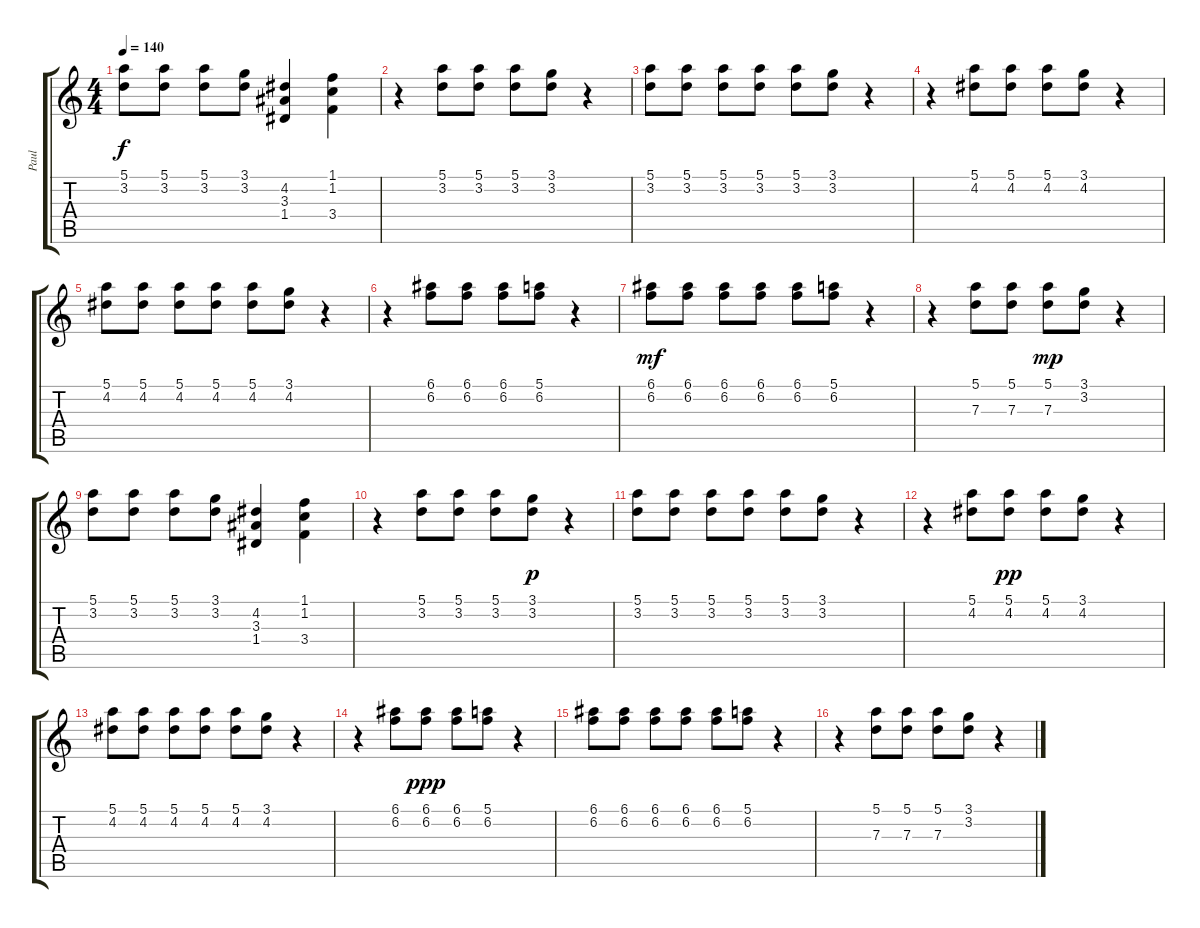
\track ("Paul" "Paul") {instrument distortionguitar}
\staff {score tabs}
\tuning (E4 B3 G3 D3 A2 E2) {hide}
\ts (4 4)
\tempo 140
\clef g2
\ks c
(5.1 3.2).8{dy f} (5.1 3.2).8 (5.1 3.2).8 (3.1 3.2).8 (4.2 3.3 1.4).4 (1.1 1.2 3.4).4 |
r.4 (5.1 3.2).8 (5.1 3.2).8 (5.1 3.2).8 (3.1 3.2).8 r.4 |
(5.1 3.2).8 (5.1 3.2).8 (5.1 3.2).8 (5.1 3.2).8 (5.1 3.2).8 (3.1 3.2).8 r.4 |
r.4 (5.1 4.2).8 (5.1 4.2).8 (5.1 4.2).8 (3.1 4.2).8 r.4 |
(5.1 4.2).8 (5.1 4.2).8 (5.1 4.2).8 (5.1 4.2).8 (5.1 4.2).8 (3.1 4.2).8 r.4 |
r.4 (6.1 6.2).8 (6.1 6.2).8 (6.1 6.2).8 (5.1 6.2).8 r.4 |
(6.1 6.2).8{dy mf} (6.1 6.2).8 (6.1 6.2).8 (6.1 6.2).8 (6.1 6.2).8 (5.1 6.2).8 r.4 |
r.4 (5.1 7.3).8 (5.1 7.3).8 (5.1 7.3).8{dy mp} (3.1 3.2).8 r.4 |
(5.1 3.2).8 (5.1 3.2).8 (5.1 3.2).8 (3.1 3.2).8 (4.2 3.3 1.4).4 (1.1 1.2 3.4).4 |
r.4 (5.1 3.2).8 (5.1 3.2).8 (5.1 3.2).8 (3.1 3.2).8{dy p} r.4 |
(5.1 3.2).8 (5.1 3.2).8 (5.1 3.2).8 (5.1 3.2).8 (5.1 3.2).8 (3.1 3.2).8 r.4 |
r.4 (5.1 4.2).8 (5.1 4.2).8{dy pp} (5.1 4.2).8 (3.1 4.2).8 r.4 |
(5.1 4.2).8 (5.1 4.2).8 (5.1 4.2).8 (5.1 4.2).8 (5.1 4.2).8 (3.1 4.2).8 r.4 |
r.4 (6.1 6.2).8 (6.1 6.2).8{dy ppp} (6.1 6.2).8 (5.1 6.2).8 r.4 |
(6.1 6.2).8 (6.1 6.2).8 (6.1 6.2).8 (6.1 6.2).8 (6.1 6.2).8 (5.1 6.2).8 r.4 |
r.4 (5.1 7.3).8 (5.1 7.3).8 (5.1 7.3).8 (3.1 3.2).8 r.4
